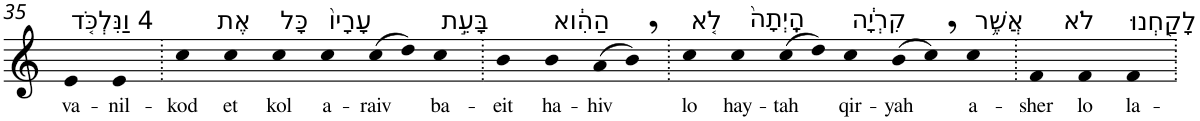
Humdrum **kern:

**kern	**text
*part1	*part1
*staff1	*staff1
*I"Piano	*
*I'Pno	*
!!LO:PB:g=z
*clefG2	*
*k[]	*
=35	=35
!LO:TX:a:t=4 וַנִּלְכֹּ֤ד	!
!	!LO:LY:b
4e	va-
!	!LO:LY:b
4e	-nil-
=36.	=36.
!	!LO:LY:b
4cc	-kod
!LO:TX:a:t=אֶת	!
!	!LO:LY:b
4cc	et
!LO:TX:a:t=כָּל	!
!	!LO:LY:b
4cc	kol
!LO:TX:a:t=עָרָיו֙	!
!	!LO:LY:b
4cc	a-
!	!LO:LY:b
(8cc	-raiv
8dd)	.
!LO:TX:a:t=בָּעֵ֣ת	!
!	!LO:LY:b
4cc	ba-
=37.	=37.
!	!LO:LY:b
4b	-eit
!LO:TX:a:t=הַהִ֔וא	!
!	!LO:LY:b
4b	ha-
!	!LO:LY:b
(8a	-hiv
8b,)	.
=38.	=38.
!LO:TX:a:t=לֹ֤א	!
!	!LO:LY:b
4cc	lo
!LO:TX:a:t=הָֽיְתָה֙	!
!	!LO:LY:b
4cc	hay-
!	!LO:LY:b
(8cc	-tah
8dd)	.
!LO:TX:a:t=קִרְיָ֔ה	!
!	!LO:LY:b
4cc	qir-
!	!LO:LY:b
(8b	-yah
8cc,)	.
!LO:TX:a:t=אֲשֶׁ֥ר	!
!	!LO:LY:b
4cc	a-
=39.	=39.
!	!LO:LY:b
4f	-sher
!LO:TX:a:t=לֹא	!
!	!LO:LY:b
4f	lo
!LO:TX:a:t=לָקַ֖חְנוּ	!
!	!LO:LY:b
4f	la-
=.	=.
*-	*-
